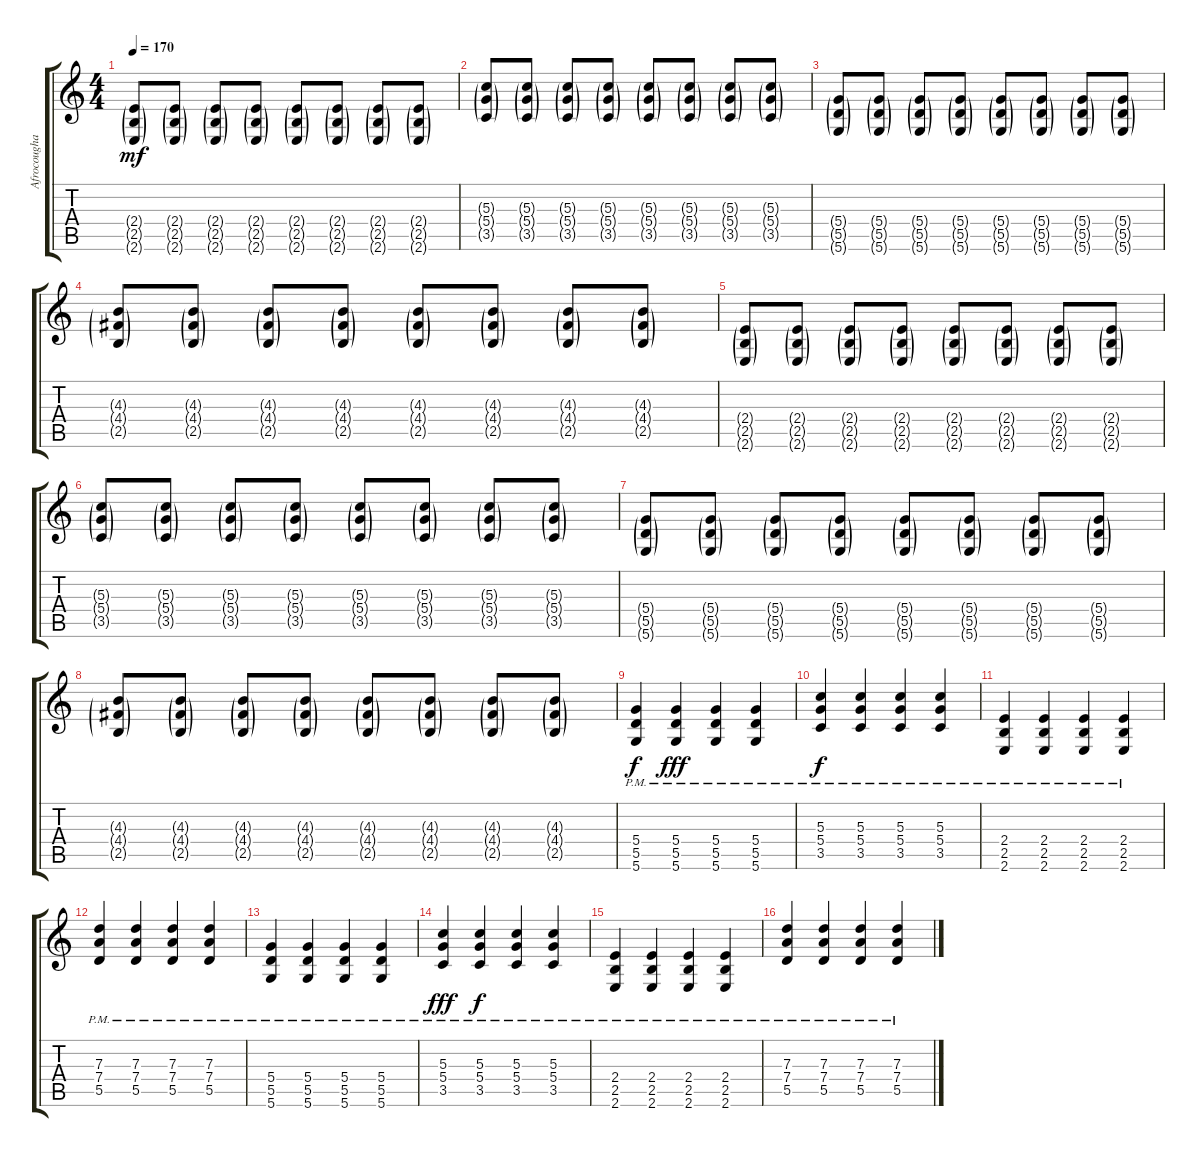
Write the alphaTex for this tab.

\track ("Afrocoughagous" "Afrocougha") {instrument distortionguitar}
\staff {score tabs}
\tuning (E4 B3 G3 D3 A2 D2) {hide}
\ts (4 4)
\tempo 170
\clef g2
\ks c
(2.4{g} 2.5{g} 2.6{g}).8{dy mf} (2.4{g} 2.5{g} 2.6{g}).8 (2.4{g} 2.5{g} 2.6{g}).8 (2.4{g} 2.5{g} 2.6{g}).8 (2.4{g} 2.5{g} 2.6{g}).8 (2.4{g} 2.5{g} 2.6{g}).8 (2.4{g} 2.5{g} 2.6{g}).8 (2.4{g} 2.5{g} 2.6{g}).8 |
(5.3{g} 5.4{g} 3.5{g}).8 (5.3{g} 5.4{g} 3.5{g}).8 (5.3{g} 5.4{g} 3.5{g}).8 (5.3{g} 5.4{g} 3.5{g}).8 (5.3{g} 5.4{g} 3.5{g}).8 (5.3{g} 5.4{g} 3.5{g}).8 (5.3{g} 5.4{g} 3.5{g}).8 (5.3{g} 5.4{g} 3.5{g}).8 |
(5.4{g} 5.5{g} 5.6{g}).8 (5.4{g} 5.5{g} 5.6{g}).8 (5.4{g} 5.5{g} 5.6{g}).8 (5.4{g} 5.5{g} 5.6{g}).8 (5.4{g} 5.5{g} 5.6{g}).8 (5.4{g} 5.5{g} 5.6{g}).8 (5.4{g} 5.5{g} 5.6{g}).8 (5.4{g} 5.5{g} 5.6{g}).8 |
(4.3{g} 4.4{g} 2.5{g}).8 (4.3{g} 4.4{g} 2.5{g}).8 (4.3{g} 4.4{g} 2.5{g}).8 (4.3{g} 4.4{g} 2.5{g}).8 (4.3{g} 4.4{g} 2.5{g}).8 (4.3{g} 4.4{g} 2.5{g}).8 (4.3{g} 4.4{g} 2.5{g}).8 (4.3{g} 4.4{g} 2.5{g}).8 |
(2.4{g} 2.5{g} 2.6{g}).8 (2.4{g} 2.5{g} 2.6{g}).8 (2.4{g} 2.5{g} 2.6{g}).8 (2.4{g} 2.5{g} 2.6{g}).8 (2.4{g} 2.5{g} 2.6{g}).8 (2.4{g} 2.5{g} 2.6{g}).8 (2.4{g} 2.5{g} 2.6{g}).8 (2.4{g} 2.5{g} 2.6{g}).8 |
(5.3{g} 5.4{g} 3.5{g}).8 (5.3{g} 5.4{g} 3.5{g}).8 (5.3{g} 5.4{g} 3.5{g}).8 (5.3{g} 5.4{g} 3.5{g}).8 (5.3{g} 5.4{g} 3.5{g}).8 (5.3{g} 5.4{g} 3.5{g}).8 (5.3{g} 5.4{g} 3.5{g}).8 (5.3{g} 5.4{g} 3.5{g}).8 |
(5.4{g} 5.5{g} 5.6{g}).8 (5.4{g} 5.5{g} 5.6{g}).8 (5.4{g} 5.5{g} 5.6{g}).8 (5.4{g} 5.5{g} 5.6{g}).8 (5.4{g} 5.5{g} 5.6{g}).8 (5.4{g} 5.5{g} 5.6{g}).8 (5.4{g} 5.5{g} 5.6{g}).8 (5.4{g} 5.5{g} 5.6{g}).8 |
(4.3{g} 4.4{g} 2.5{g}).8{volume 16 instrument distortionguitar} (4.3{g} 4.4{g} 2.5{g}).8 (4.3{g} 4.4{g} 2.5{g}).8 (4.3{g} 4.4{g} 2.5{g}).8 (4.3{g} 4.4{g} 2.5{g}).8 (4.3{g} 4.4{g} 2.5{g}).8 (4.3{g} 4.4{g} 2.5{g}).8 (4.3{g} 4.4{g} 2.5{g}).8 |
(5.4 5.5 5.6{pm}).4{dy f volume 12} (5.4 5.5 5.6{pm}).4{dy fff} (5.4 5.5 5.6{pm}).4 (5.4 5.5 5.6{pm}).4 |
(5.3 5.4 3.5{pm}).4{dy f} (5.3 5.4 3.5{pm}).4 (5.3 5.4 3.5{pm}).4 (5.3 5.4 3.5{pm}).4 |
(2.4 2.5{pm} 2.6).4 (2.4 2.5{pm} 2.6).4 (2.4 2.5{pm} 2.6).4 (2.4 2.5{pm} 2.6).4 |
(7.3 7.4 5.5{pm}).4 (7.3 7.4 5.5{pm}).4 (7.3 7.4 5.5{pm}).4 (7.3 7.4 5.5{pm}).4 |
(5.4 5.5{pm} 5.6).4 (5.4 5.5{pm} 5.6).4 (5.4 5.5{pm} 5.6).4 (5.4 5.5{pm} 5.6).4 |
(5.3 5.4 3.5{pm}).4{dy fff} (5.3 5.4 3.5{pm}).4{dy f} (5.3 5.4 3.5{pm}).4 (5.3 5.4 3.5{pm}).4 |
(2.4 2.5{pm} 2.6).4 (2.4 2.5{pm} 2.6).4 (2.4 2.5{pm} 2.6).4 (2.4 2.5{pm} 2.6).4 |
(7.3 7.4 5.5{pm}).4 (7.3 7.4 5.5{pm}).4 (7.3 7.4 5.5{pm}).4 (7.3 7.4 5.5{pm}).4
